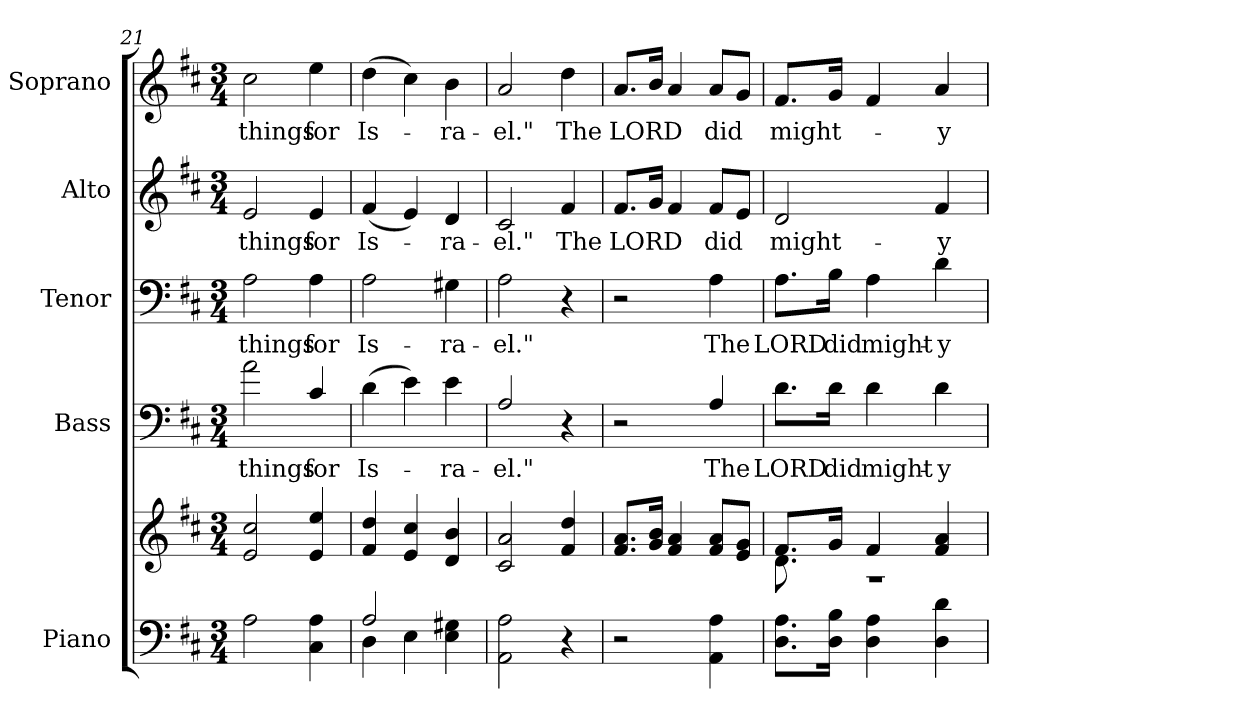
**kern	**kern	**kern	**text	**kern	**text	**kern	**text	**kern	**text
*part5	*part5	*part4	*part4	*part3	*part3	*part2	*part2	*part1	*part1
*staff6	*staff5	*staff4	*staff4	*staff3	*staff3	*staff2	*staff2	*staff1	*staff1
*I"Piano	*	*I"Bass	*	*I"Tenor	*	*I"Alto	*	*I"Soprano	*
*I'Pno.	*	*I'B.	*	*I'T.	*	*I'A.	*	*I'S.	*
*clefF4	*clefG2	*clefF4	*	*clefF4	*	*clefG2	*	*clefG2	*
*	*	*ITrd7c12	*	*	*	*	*	*	*
*k[f#c#]	*k[f#c#]	*k[f#c#]	*	*k[f#c#]	*	*k[f#c#]	*	*k[f#c#]	*
*D:	*D:	*D:	*	*D:	*	*D:	*	*D:	*
*M3/4	*M3/4	*M3/4	*	*M3/4	*	*M3/4	*	*M3/4	*
=21	=21	=21	=21	=21	=21	=21	=21	=21	=21
!	!	!	!LO:LY:b:color=#000000	!	!	!	!	!	!
!	!	!	!	!	!LO:LY:b:color=#000000	!	!	!	!
!	!	!	!	!	!	!	!LO:LY:b:color=#000000	!	!
!	!	!	!	!	!	!	!	!	!LO:LY:b:color=#000000
2Ai\	2ei/ 2cc#i	2Ai\	things	2Ai\	things	2ei/	things	2cc#i\	things
!	!	!	!LO:LY:b:color=#000000	!	!	!	!	!	!
!	!	!	!	!	!LO:LY:b:color=#000000	!	!	!	!
!	!	!	!	!	!	!	!LO:LY:b:color=#000000	!	!
!	!	!	!	!	!	!	!	!	!LO:LY:b:color=#000000
4C#i\ 4Ai	4ei/ 4eei	4C#i/	for	4Ai\	for	4ei/	for	4eei\	for
=22	=22	=22	=22	=22	=22	=22	=22	=22	=22
*^	*	*	*	*	*	*	*	*	*
!	!	!	!	!LO:LY:b:color=#000000	!	!	!	!	!	!
!	!	!	!	!	!	!LO:LY:b:color=#000000	!	!	!	!
!	!	!	!	!	!	!	!	!LO:LY:b:color=#000000	!	!
!	!	!	!	!	!	!	!	!	!	!LO:LY:b:color=#000000
2Ai/	4Di\	(4f#i/ 4ddi	(4Di\	Is-	2Ai\	Is-	(4f#i/	Is-	(4ddi\	Is-
.	4Ei\	4ei/ 4cc#i	4Ei\)	.	.	.	4ei/)	.	4cc#i\)	.
!	!	!	!	!LO:LY:b:color=#000000	!	!	!	!	!	!
!	!	!	!	!	!	!LO:LY:b:color=#000000	!	!	!	!
!	!	!	!	!	!	!	!	!LO:LY:b:color=#000000	!	!
!	!	!	!	!	!	!	!	!	!	!LO:LY:b:color=#000000
4Ei\ 4G#Xi	4ryy	4di/ 4bi	4Ei\	-ra-	4G#Xi\	-ra-	4di/	-ra-	4bi\	-ra-
*v	*v	*	*	*	*	*	*	*	*	*
=23	=23	=23	=23	=23	=23	=23	=23	=23	=23
*^	*	*	*	*	*	*	*	*	*
!	!	!	!	!LO:LY:b:color=#000000	!	!	!	!	!	!
*v	*v	*	*	*	*	*	*	*	*	*
*^	*	*	*	*	*	*	*	*	*
!	!	!	!	!	!	!LO:LY:b:color=#000000	!	!	!	!
*v	*v	*	*	*	*	*	*	*	*	*
*^	*	*	*	*	*	*	*	*	*
!	!	!	!	!	!	!	!	!LO:LY:b:color=#000000	!	!
*v	*v	*	*	*	*	*	*	*	*	*
*^	*	*	*	*	*	*	*	*	*
!	!	!	!	!	!	!	!	!	!	!LO:LY:b:color=#000000
*v	*v	*	*	*	*	*	*	*	*	*
2AAi\ 2Ai	2c#i/ 2ai	2AAi/	-el."	2Ai\	-el."	2c#i/	-el."	2ai/	-el."
!	!	!	!	!	!	!	!LO:LY:b:color=#000000	!	!
!	!	!	!	!	!	!	!	!	!LO:LY:b:color=#000000
4r	4f#i/ 4ddi	4r	.	4r	.	4f#i/	The	4ddi\	The
=24	=24	=24	=24	=24	=24	=24	=24	=24	=24
!	!	!	!	!	!	!	!LO:LY:b:color=#000000	!	!
!	!	!	!	!	!	!	!	!	!LO:LY:b:color=#000000
2r	8.f#i/ 8.aiL	2r	.	2r	.	8.f#i/L	LORD	8.ai/L	LORD
.	16gi/ 16biJk	.	.	.	.	16gi/Jk	.	16bi/Jk	.
.	4f#i/ 4ai	.	.	.	.	4f#i/	.	4ai/	.
!	!	!	!LO:LY:b:color=#000000	!	!	!	!	!	!
!	!	!	!	!	!LO:LY:b:color=#000000	!	!	!	!
!	!	!	!	!	!	!	!LO:LY:b:color=#000000	!	!
!	!	!	!	!	!	!	!	!	!LO:LY:b:color=#000000
4AAi\ 4Ai	8f#i/ 8aiL	4AAi/	The	4Ai\	The	8f#i/L	did	8ai/L	did
.	8ei/ 8giJ	.	.	.	.	8ei/J	.	8gi/J	.
!!LO:PB:g=z
=25	=25	=25	=25	=25	=25	=25	=25	=25	=25
!LO:N:vis=1	!	!	!	!	!	!	!	!	!
*^	*^	*	*	*	*	*	*	*	*
!	!	!	!	!	!LO:LY:b:color=#000000	!	!	!	!	!	!
!	!	!	!	!	!	!	!LO:LY:b:color=#000000	!	!	!	!
!	!	!	!	!	!	!	!	!	!LO:LY:b:color=#000000	!	!
!	!	!	!	!	!	!	!	!	!	!	!LO:LY:b:color=#000000
2.r	8.Di\ 8.AiL	8.f#i/L	8.di\	8.Di\L	LORD	8.Ai\L	LORD	2di/	might-	8.f#i/L	might-
!	!	!	!	!	!LO:LY:b:color=#000000	!	!	!	!	!	!
!	!	!	!	!	!	!	!LO:LY:b:color=#000000	!	!	!	!
.	16Di\ 16BiJk	16gi/Jk	2ryy	16Di\Jk	did	16Bi\Jk	did	.	.	16gi/Jk	.
!	!	!	!	!	!LO:LY:b:color=#000000	!	!	!	!	!	!
!	!	!	!	!	!	!	!LO:LY:b:color=#000000	!	!	!	!
.	4Di\ 4Ai	4f#i/	.	4Di\	might-	4Ai\	might-	.	.	4f#i/	.
!	!	!	!	!	!LO:LY:b:color=#000000	!	!	!	!	!	!
!	!	!	!	!	!	!	!LO:LY:b:color=#000000	!	!	!	!
!	!	!	!	!	!	!	!	!	!LO:LY:b:color=#000000	!	!
!	!	!	!	!	!	!	!	!	!	!	!LO:LY:b:color=#000000
.	4Di\ 4di	4f#i/ 4ai	.	4Di\	-y	4di\	-y	4f#i/	-y	4ai/	-y
.	.	.	16ryy	.	.	.	.	.	.	.	.
*v	*v	*	*	*	*	*	*	*	*	*	*
*	*v	*v	*	*	*	*	*	*	*	*
=	=	=	=	=	=	=	=	=	=
*-	*-	*-	*-	*-	*-	*-	*-	*-	*-
